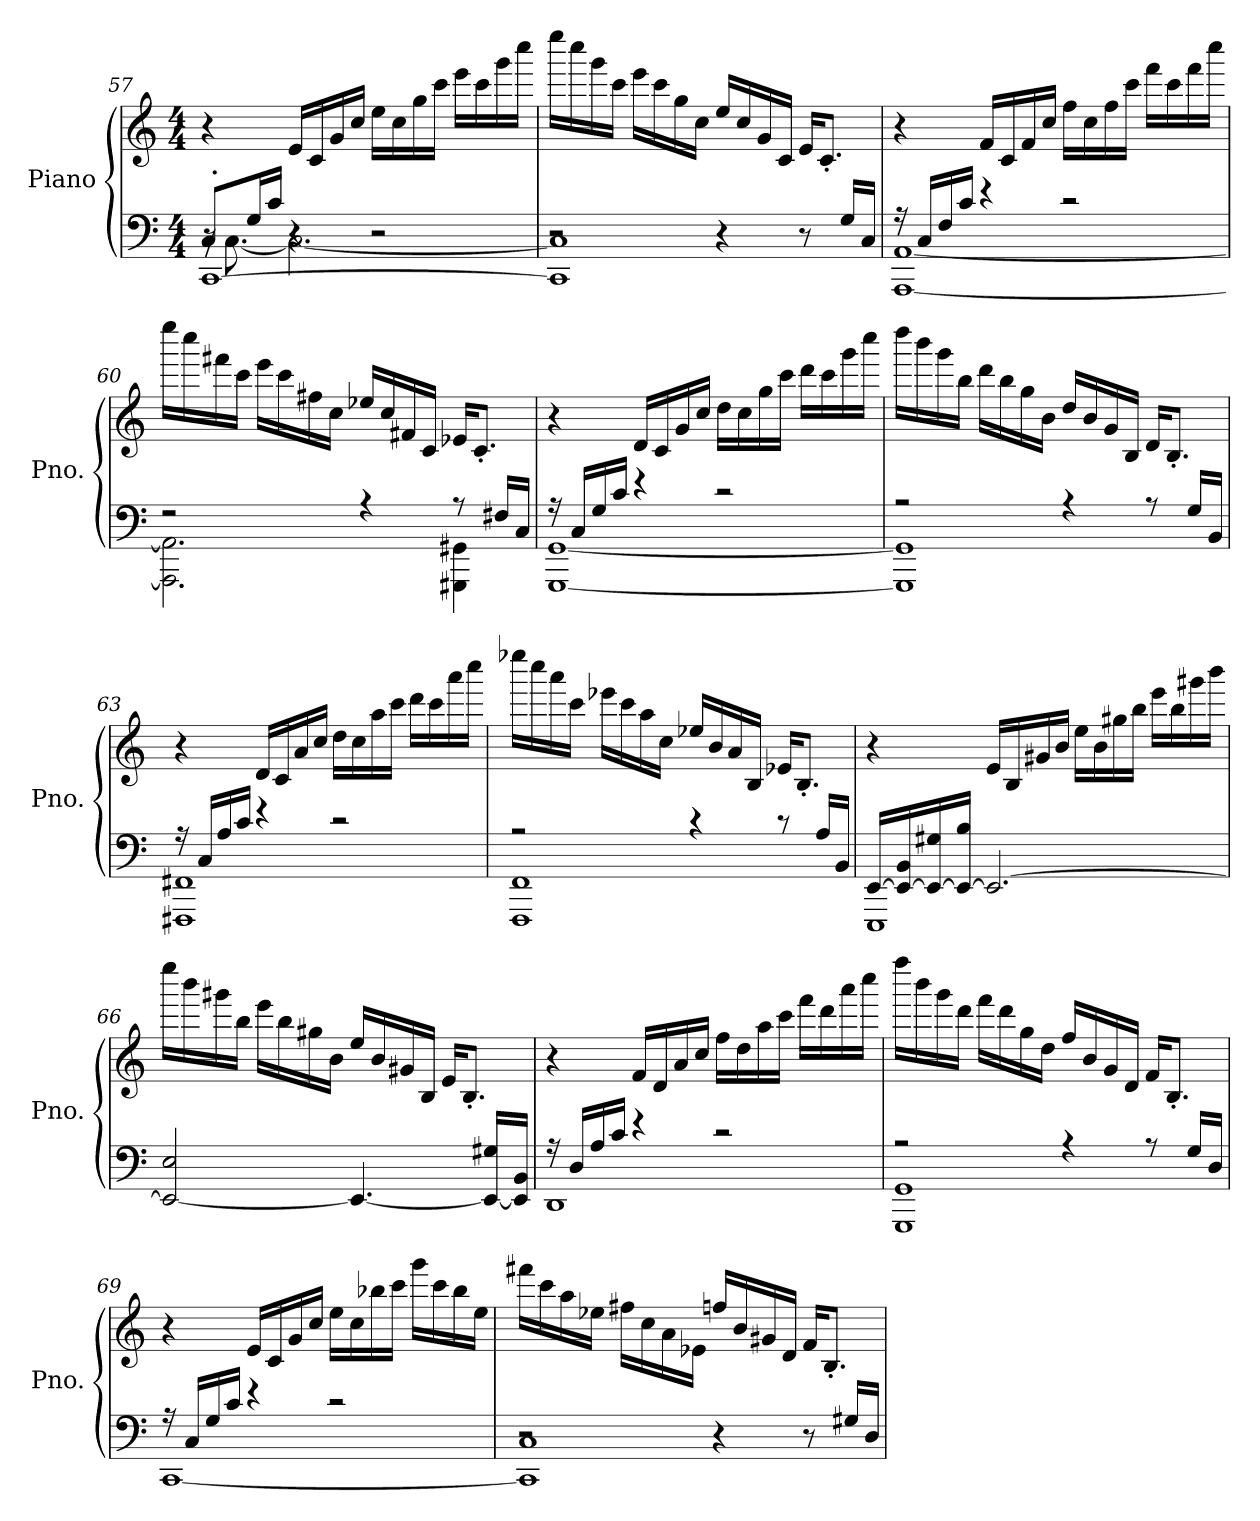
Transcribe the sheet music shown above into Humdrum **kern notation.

**kern	**kern
*part1	*part1
*staff2	*staff1
*I"Piano	*
*I'Pno.	*
*clefF4	*clefG2
*k[]	*k[]
*M4/4	*M4/4
=57	=57
*^	*
*	*^	*
8C'/L	16r	[1CC	4r
.	[8.C\	.	.
16G/L	.	.	.
16c/JJ	.	.	.
4r	2.C\_	.	16e/LL
.	.	.	16c/
.	.	.	16g/
.	.	.	16cc/JJ
2r	.	.	16ee\LL
.	.	.	16cc\
.	.	.	16gg\
.	.	.	16ccc\JJ
.	.	.	16eee\LL
.	.	.	16ccc\
.	.	.	16ggg\
.	.	.	16cccc\JJ
=58	=58	=58	=58
2r	1C]	1CC]	16eeee\LL
.	.	.	16cccc\
.	.	.	16ggg\
.	.	.	16ccc\JJ
.	.	.	16eee\LL
.	.	.	16ccc\
.	.	.	16gg\
.	.	.	16cc\JJ
4r	.	.	16ee/LL
.	.	.	16cc/
.	.	.	16g/
.	.	.	16c/JJ
8r	.	.	16e/KL
.	.	.	8.c'/J
16G/LL	.	.	.
16C/JJ	.	.	.
*	*v	*v	*
=59	=59	=59
16r	[1AAA [1AA	4r
16C/LL	.	.
16F/	.	.
16c/JJ	.	.
4r	.	16f/LL
.	.	16c/
.	.	16f/
.	.	16cc/JJ
2r	.	16ff\LL
.	.	16cc\
.	.	16ff\
.	.	16ccc\JJ
.	.	16fff\LL
.	.	16ccc\
.	.	16fff\
.	.	16cccc\JJ
=60	=60	=60
2r	2.AAA\] 2.AA\]	16eeee\LL
.	.	16cccc\
.	.	16fff#X\
.	.	16ccc\JJ
.	.	16eee\LL
.	.	16ccc\
.	.	16ff#X\
.	.	16cc\JJ
4r	.	16ee-X/LL
.	.	16cc/
.	.	16f#X/
.	.	16c/JJ
8r	4GGG#X\ 4GG#X\	16e-X/KL
.	.	8.c'/J
16F#X/LL	.	.
16C/JJ	.	.
=61	=61	=61
16r	[1GGG [1GG	4r
16C/LL	.	.
16G/	.	.
16c/JJ	.	.
4r	.	16d/LL
.	.	16c/
.	.	16g/
.	.	16cc/JJ
2r	.	16dd\LL
.	.	16cc\
.	.	16gg\
.	.	16ccc\JJ
.	.	16ddd\LL
.	.	16ccc\
.	.	16ggg\
.	.	16cccc\JJ
=62	=62	=62
2r	1GGG] 1GG]	16dddd\LL
.	.	16bbb\
.	.	16ggg\
.	.	16bb\JJ
.	.	16ddd\LL
.	.	16bb\
.	.	16gg\
.	.	16b\JJ
4r	.	16dd/LL
.	.	16b/
.	.	16g/
.	.	16B/JJ
8r	.	16d/KL
.	.	8.B'/J
16G/LL	.	.
16BB/JJ	.	.
=63	=63	=63
16r	1FFF#X 1FF#X	4r
16C/LL	.	.
16A/	.	.
16c/JJ	.	.
4r	.	16d/LL
.	.	16c/
.	.	16a/
.	.	16cc/JJ
2r	.	16dd\LL
.	.	16cc\
.	.	16aa\
.	.	16ccc\JJ
.	.	16ddd\LL
.	.	16ccc\
.	.	16aaa\
.	.	16cccc\JJ
=64	=64	=64
2r	1FFF 1FF	16eeee-X\LL
.	.	16cccc\
.	.	16aaa\
.	.	16ccc\JJ
.	.	16eee-X\LL
.	.	16ccc\
.	.	16aa\
.	.	16cc\JJ
4r	.	16ee-X/LL
.	.	16b/
.	.	16a/
.	.	16B/JJ
8r	.	16e-X/KL
.	.	8.B'/J
16A/LL	.	.
16BB/JJ	.	.
=65	=65	=65
[16EE/LL	1EEE	4r
16EE/_ 16BB/	.	.
16EE/_ 16G#X/	.	.
16EE/_ 16B/JJ	.	.
2.EE/_	.	16e/LL
.	.	16B/
.	.	16g#X/
.	.	16b/JJ
.	.	16ee\LL
.	.	16b\
.	.	16gg#X\
.	.	16bb\JJ
.	.	16eee\LL
.	.	16bb\
.	.	16ggg#X\
.	.	16bbb\JJ
*v	*v	*
=66	=66
2EE/_ 2E/	16eeee\LL
.	16bbb\
.	16ggg#X\
.	16bb\JJ
.	16eee\LL
.	16bb\
.	16gg#X\
.	16b\JJ
4.EE/_	16ee/LL
.	16b/
.	16g#X/
.	16B/JJ
.	16e/KL
.	8.B'/J
16EE/_ 16G#X/LL	.
16EE/] 16BB/JJ	.
=67	=67
*^	*
16r	1DD	4r
16D/LL	.	.
16A/	.	.
16c/JJ	.	.
4r	.	16f/LL
.	.	16d/
.	.	16a/
.	.	16cc/JJ
2r	.	16ff\LL
.	.	16dd\
.	.	16aa\
.	.	16ccc\JJ
.	.	16fff\LL
.	.	16ddd\
.	.	16aaa\
.	.	16cccc\JJ
=68	=68	=68
2r	1GGG 1GG	16ffff\LL
.	.	16bbb\
.	.	16ggg\
.	.	16ddd\JJ
.	.	16fff\LL
.	.	16ddd\
.	.	16gg\
.	.	16dd\JJ
4r	.	16ff/LL
.	.	16b/
.	.	16g/
.	.	16d/JJ
8r	.	16f/KL
.	.	8.B'/J
16G/LL	.	.
16D/JJ	.	.
=69	=69	=69
16r	[1CC	4r
16C/LL	.	.
16G/	.	.
16c/JJ	.	.
4r	.	16e/LL
.	.	16c/
.	.	16g/
.	.	16cc/JJ
2r	.	16ee\LL
.	.	16cc\
.	.	16bb-X\
.	.	16ccc\JJ
.	.	16ggg\LL
.	.	16ccc\
.	.	16bb-\
.	.	16ee\JJ
=70	=70	=70
*	*^	*
2r	1C	1CC]	16fff#X\LL
.	.	.	16ccc\
.	.	.	16aa\
.	.	.	16ee-X\JJ
.	.	.	16ff#X\LL
.	.	.	16cc\
.	.	.	16a\
.	.	.	16e-X\JJ
4r	.	.	16ffn/LL
.	.	.	16b/
.	.	.	16g#X/
.	.	.	16d/JJ
8r	.	.	16f/KL
.	.	.	8.B'/J
16G#X/LL	.	.	.
16D/JJ	.	.	.
*v	*v	*v	*
=	=
*-	*-
